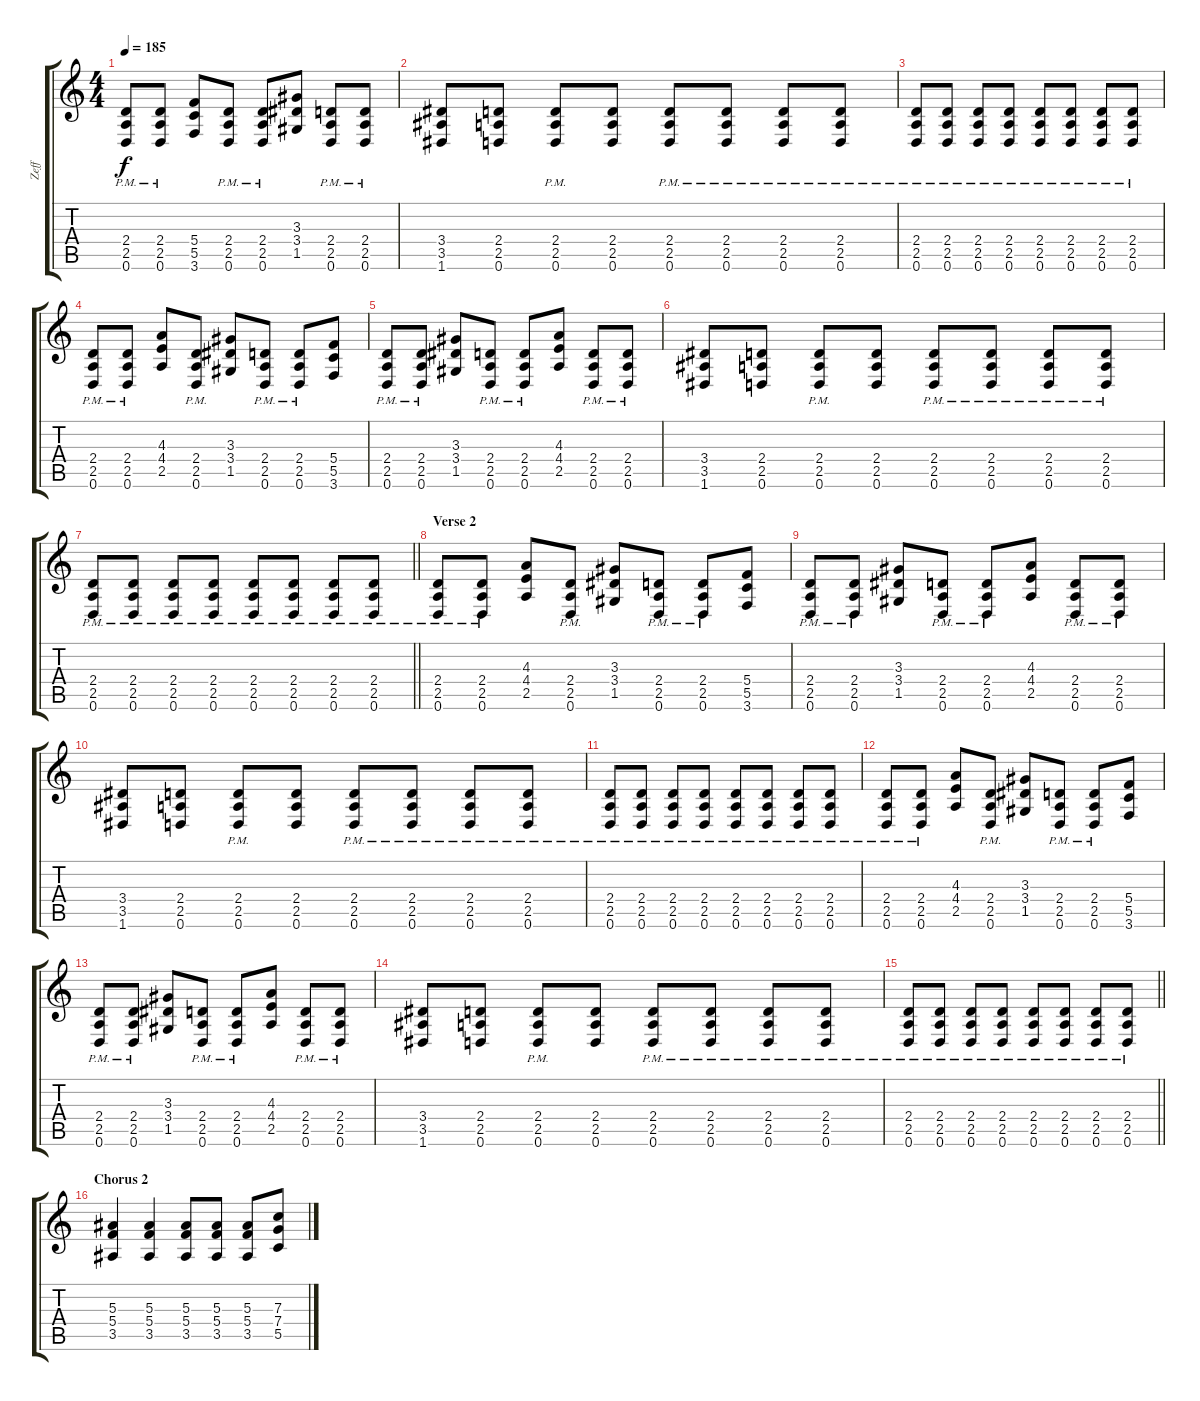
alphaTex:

\track ("Zeff" "Zeff") {instrument distortionguitar}
\staff {score tabs}
\tuning (D4 A3 F3 C3 G2 D2) {hide}
\ts (4 4)
\tempo 185
\clef g2
\ks c
(2.4{pm} 2.5{pm} 0.6{pm}).8{dy f} (2.4{pm} 2.5{pm} 0.6{pm}).8 (5.4 5.5 3.6).8 (2.4{pm} 2.5{pm} 0.6{pm}).8 (2.4{pm} 2.5{pm} 0.6{pm}).8 (3.3 3.4 1.5).8 (2.4{pm} 2.5{pm} 0.6{pm}).8 (2.4{pm} 2.5{pm} 0.6{pm}).8 |
(3.4 3.5 1.6).8 (2.4 2.5 0.6).8 (2.4{pm} 2.5{pm} 0.6{pm}).8 (2.4 2.5 0.6).8 (2.4{pm} 2.5{pm} 0.6{pm}).8 (2.4 2.5 0.6{pm}).8 (2.4 2.5 0.6{pm}).8 (2.4 2.5 0.6{pm}).8 |
(2.4{pm} 2.5{pm} 0.6{pm}).8 (2.4{pm} 2.5{pm} 0.6{pm}).8 (2.4{pm} 2.5{pm} 0.6{pm}).8 (2.4{pm} 2.5{pm} 0.6{pm}).8 (2.4{pm} 2.5{pm} 0.6{pm}).8 (2.4{pm} 2.5{pm} 0.6{pm}).8 (2.4{pm} 2.5{pm} 0.6{pm}).8 (2.4{pm} 2.5{pm} 0.6{pm}).8 |
(2.4{pm} 2.5{pm} 0.6{pm}).8 (2.4{pm} 2.5{pm} 0.6{pm}).8 (4.3 4.4 2.5).8 (2.4{pm} 2.5{pm} 0.6{pm}).8 (3.3 3.4 1.5).8 (2.4{pm} 2.5{pm} 0.6{pm}).8 (2.4{pm} 2.5{pm} 0.6{pm}).8 (5.4 5.5 3.6).8 |
(2.4{pm} 2.5{pm} 0.6{pm}).8 (2.4{pm} 2.5{pm} 0.6{pm}).8 (3.3 3.4 1.5).8 (2.4{pm} 2.5{pm} 0.6{pm}).8 (2.4{pm} 2.5{pm} 0.6{pm}).8 (4.3 4.4 2.5).8 (2.4{pm} 2.5{pm} 0.6{pm}).8 (2.4{pm} 2.5{pm} 0.6{pm}).8 |
(3.4 3.5 1.6).8 (2.4 2.5 0.6).8 (2.4{pm} 2.5{pm} 0.6{pm}).8 (2.4 2.5 0.6).8 (2.4{pm} 2.5{pm} 0.6{pm}).8 (2.4 2.5 0.6{pm}).8 (2.4 2.5 0.6{pm}).8 (2.4 2.5 0.6{pm}).8 |
\barLineRight lightlight
(2.4{pm} 2.5{pm} 0.6{pm}).8 (2.4{pm} 2.5{pm} 0.6{pm}).8 (2.4{pm} 2.5{pm} 0.6{pm}).8 (2.4{pm} 2.5{pm} 0.6{pm}).8 (2.4{pm} 2.5{pm} 0.6{pm}).8 (2.4{pm} 2.5{pm} 0.6{pm}).8 (2.4{pm} 2.5{pm} 0.6{pm}).8 (2.4{pm} 2.5{pm} 0.6{pm}).8 |
\section ("" "Verse 2")
(2.4{pm} 2.5{pm} 0.6{pm}).8 (2.4{pm} 2.5{pm} 0.6{pm}).8 (4.3 4.4 2.5).8 (2.4{pm} 2.5{pm} 0.6{pm}).8 (3.3 3.4 1.5).8 (2.4{pm} 2.5{pm} 0.6{pm}).8 (2.4{pm} 2.5{pm} 0.6{pm}).8 (5.4 5.5 3.6).8 |
(2.4{pm} 2.5{pm} 0.6{pm}).8 (2.4{pm} 2.5{pm} 0.6{pm}).8 (3.3 3.4 1.5).8 (2.4{pm} 2.5{pm} 0.6{pm}).8 (2.4{pm} 2.5{pm} 0.6{pm}).8 (4.3 4.4 2.5).8 (2.4{pm} 2.5{pm} 0.6{pm}).8 (2.4{pm} 2.5{pm} 0.6{pm}).8 |
(3.4 3.5 1.6).8 (2.4 2.5 0.6).8 (2.4{pm} 2.5{pm} 0.6{pm}).8 (2.4 2.5 0.6).8 (2.4{pm} 2.5{pm} 0.6{pm}).8 (2.4 2.5 0.6{pm}).8 (2.4 2.5 0.6{pm}).8 (2.4 2.5 0.6{pm}).8 |
(2.4{pm} 2.5{pm} 0.6{pm}).8 (2.4{pm} 2.5{pm} 0.6{pm}).8 (2.4{pm} 2.5{pm} 0.6{pm}).8 (2.4{pm} 2.5{pm} 0.6{pm}).8 (2.4{pm} 2.5{pm} 0.6{pm}).8 (2.4{pm} 2.5{pm} 0.6{pm}).8 (2.4{pm} 2.5{pm} 0.6{pm}).8 (2.4{pm} 2.5{pm} 0.6{pm}).8 |
(2.4{pm} 2.5{pm} 0.6{pm}).8 (2.4{pm} 2.5{pm} 0.6{pm}).8 (4.3 4.4 2.5).8 (2.4{pm} 2.5{pm} 0.6{pm}).8 (3.3 3.4 1.5).8 (2.4{pm} 2.5{pm} 0.6{pm}).8 (2.4{pm} 2.5{pm} 0.6{pm}).8 (5.4 5.5 3.6).8 |
(2.4{pm} 2.5{pm} 0.6{pm}).8 (2.4{pm} 2.5{pm} 0.6{pm}).8 (3.3 3.4 1.5).8 (2.4{pm} 2.5{pm} 0.6{pm}).8 (2.4{pm} 2.5{pm} 0.6{pm}).8 (4.3 4.4 2.5).8 (2.4{pm} 2.5{pm} 0.6{pm}).8 (2.4{pm} 2.5{pm} 0.6{pm}).8 |
(3.4 3.5 1.6).8 (2.4 2.5 0.6).8 (2.4{pm} 2.5{pm} 0.6{pm}).8 (2.4 2.5 0.6).8 (2.4{pm} 2.5{pm} 0.6{pm}).8 (2.4 2.5 0.6{pm}).8 (2.4 2.5 0.6{pm}).8 (2.4 2.5 0.6{pm}).8 |
\barLineRight lightlight
(2.4{pm} 2.5{pm} 0.6{pm}).8 (2.4{pm} 2.5{pm} 0.6{pm}).8 (2.4{pm} 2.5{pm} 0.6{pm}).8 (2.4{pm} 2.5{pm} 0.6{pm}).8 (2.4{pm} 2.5{pm} 0.6{pm}).8 (2.4{pm} 2.5{pm} 0.6{pm}).8 (2.4{pm} 2.5{pm} 0.6{pm}).8 (2.4{pm} 2.5{pm} 0.6{pm}).8 |
\section ("" "Chorus 2")
(5.3 5.4 3.5).4 (5.3 5.4 3.5).4 (5.3 5.4 3.5).8 (5.3 5.4 3.5).8 (5.3 5.4 3.5).8 (7.3 7.4 5.5).8
